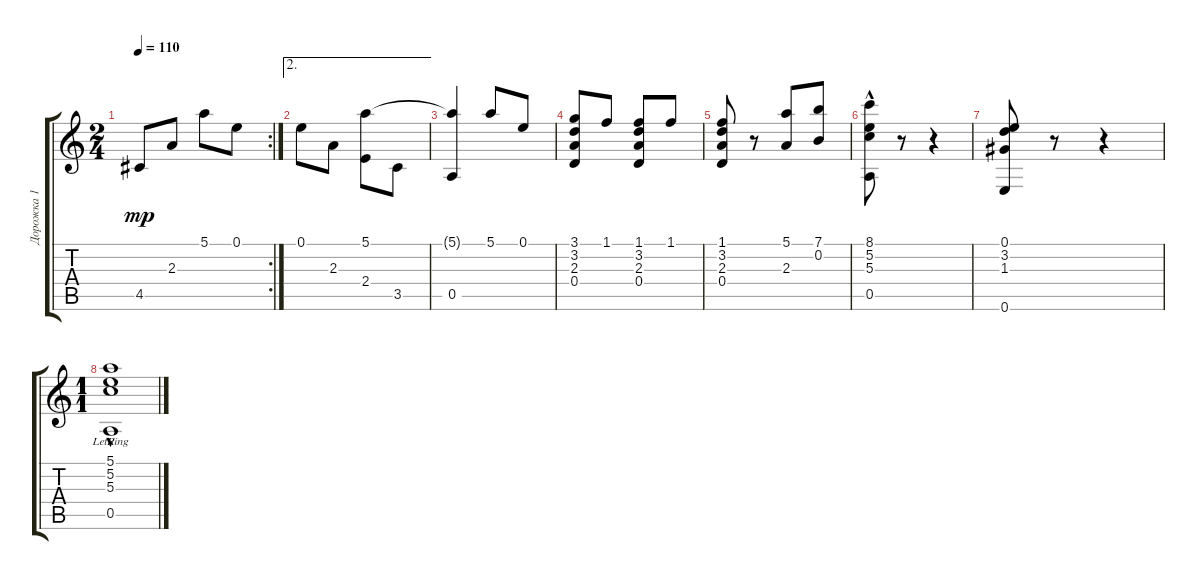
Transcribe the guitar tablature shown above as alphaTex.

\track ("Дорожка 1" "Дорожка 1") {instrument acousticguitarnylon}
\staff {score tabs}
\tuning (E4 B3 G3 D3 A2 E2) {hide}
\rc 2
\ts (2 4)
\tempo 110
\clef g2
\ks c
4.5.8{dy mp} 2.3.8 5.1.8 0.1.8 |
\ae 2
0.1.8 2.3.8 (5.1 2.4).8 3.5.8 |
(5.1{t} 0.5).4 5.1.8{beam Up} 0.1.8{beam Up} |
(3.1 3.2 2.3 0.4).8{beam Up} 1.1.8{beam Up} (1.1 3.2 2.3 0.4).8{beam Up} 1.1.8{beam Up} |
(1.1 3.2 2.3 0.4).8{beam Up} r.8 (5.1 2.3).8{beam Up} (7.1 0.2).8{beam Up} |
(8.1{hac} 5.2{hac} 5.3{hac} 0.5{hac}).8 r.8 r.4 |
(0.1 3.2 1.3 0.6).8 r.8 r.4 |
\ts (1 1)
(5.1{hac lr} 5.2{hac lr} 5.3{hac lr} 0.5{hac lr}).1
